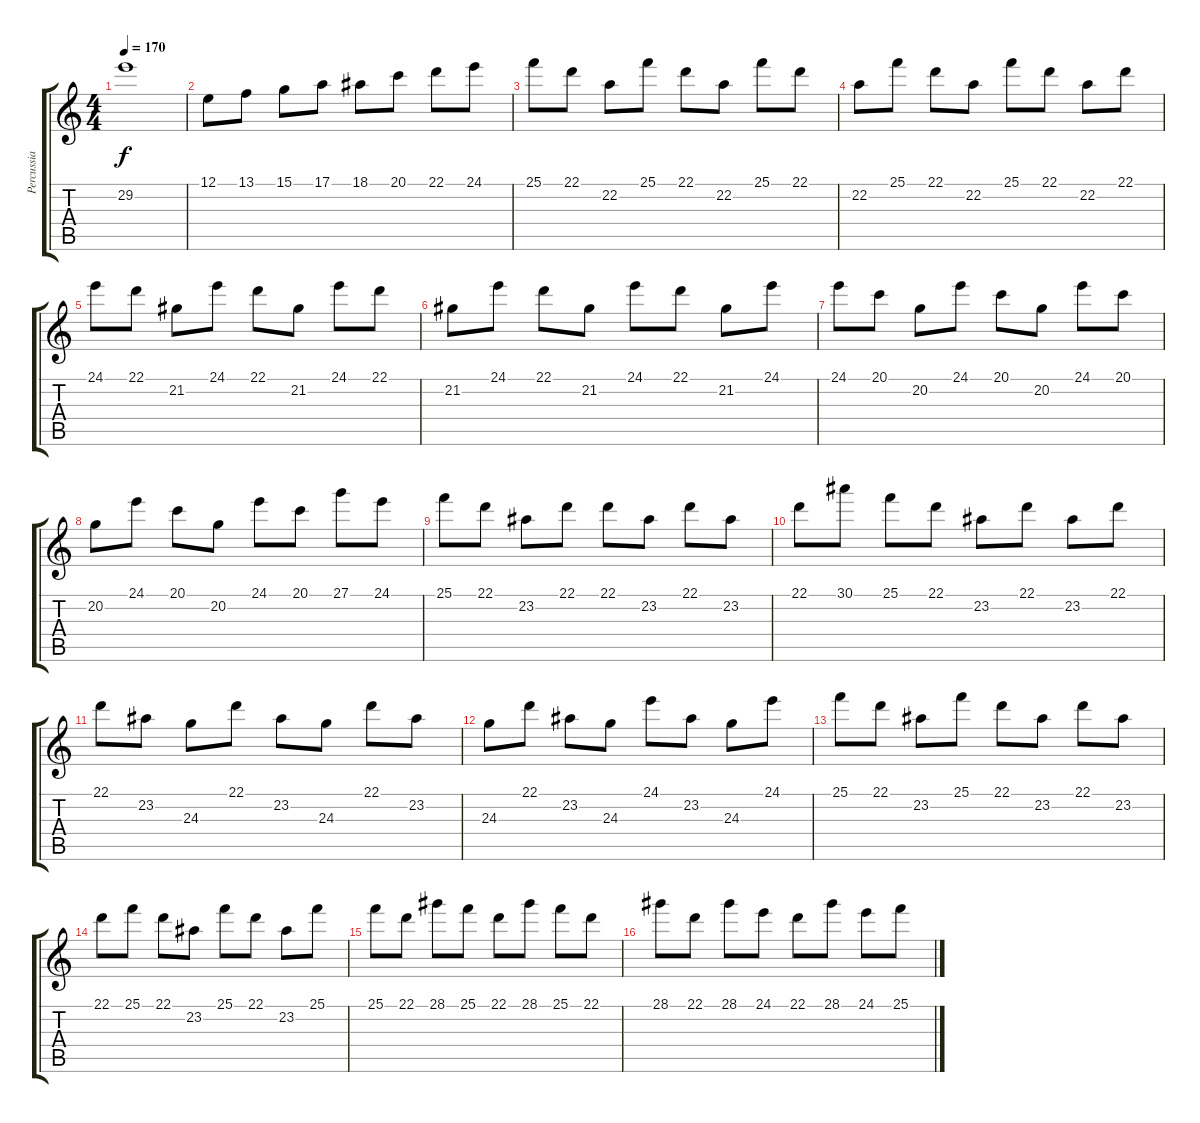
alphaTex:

\track ("Percussia " "Percussia ") {instrument musicbox}
\staff {score tabs}
\tuning (E4 B3 G3 D3 A2 E2) {hide}
\ts (4 4)
\tempo 170
\clef g2
\ks c
29.2.1{dy f} |
12.1.8 13.1.8 15.1.8 17.1.8 18.1.8 20.1.8 22.1.8 24.1.8 |
25.1.8 22.1.8 22.2.8 25.1.8 22.1.8 22.2.8 25.1.8 22.1.8 |
22.2.8 25.1.8 22.1.8 22.2.8 25.1.8 22.1.8 22.2.8 22.1.8 |
24.1.8 22.1.8 21.2.8 24.1.8 22.1.8 21.2.8 24.1.8 22.1.8 |
21.2.8 24.1.8 22.1.8 21.2.8 24.1.8 22.1.8 21.2.8 24.1.8 |
24.1.8 20.1.8 20.2.8 24.1.8 20.1.8 20.2.8 24.1.8 20.1.8 |
20.2.8 24.1.8 20.1.8 20.2.8 24.1.8 20.1.8 27.1.8 24.1.8 |
25.1.8 22.1.8 23.2.8 22.1.8 22.1.8 23.2.8 22.1.8 23.2.8 |
22.1.8 30.1.8 25.1.8 22.1.8 23.2.8 22.1.8 23.2.8 22.1.8 |
22.1.8 23.2.8 24.3.8 22.1.8 23.2.8 24.3.8 22.1.8 23.2.8 |
24.3.8 22.1.8 23.2.8 24.3.8 24.1.8 23.2.8 24.3.8 24.1.8 |
25.1.8 22.1.8 23.2.8 25.1.8 22.1.8 23.2.8 22.1.8 23.2.8 |
22.1.8 25.1.8 22.1.8 23.2.8 25.1.8 22.1.8 23.2.8 25.1.8 |
25.1.8 22.1.8 28.1.8 25.1.8 22.1.8 28.1.8 25.1.8 22.1.8 |
28.1.8 22.1.8 28.1.8 24.1.8 22.1.8 28.1.8 24.1.8 25.1.8
